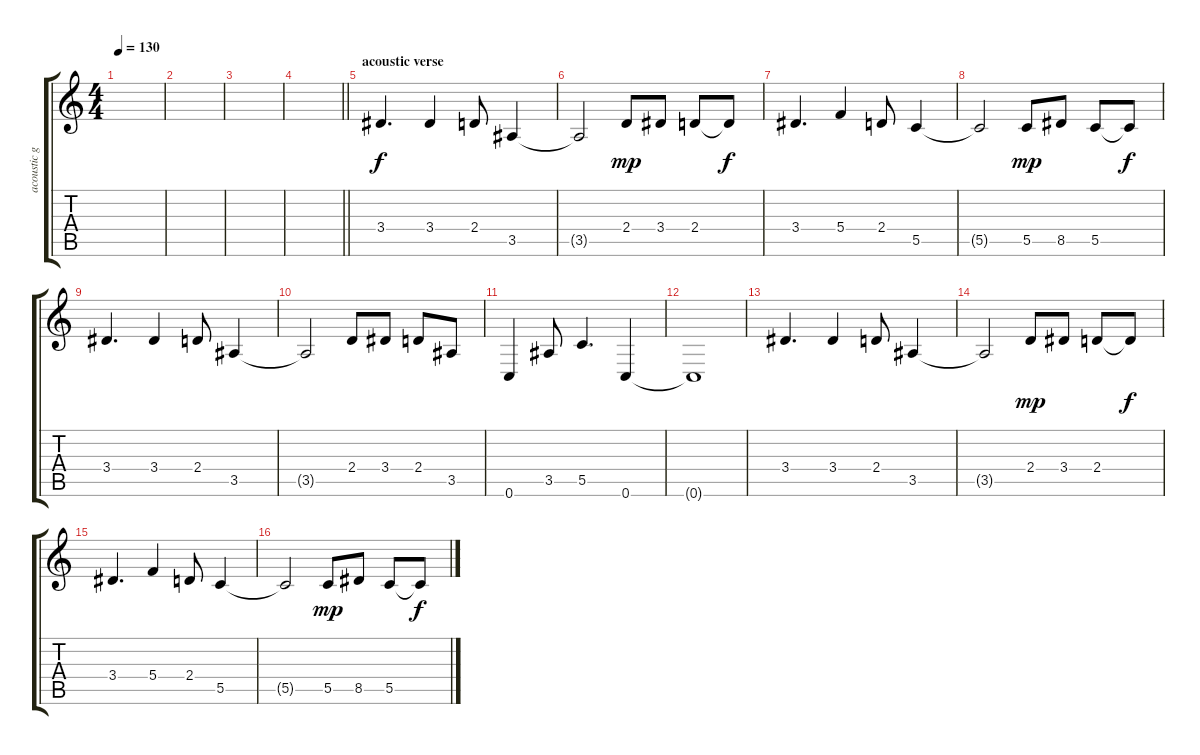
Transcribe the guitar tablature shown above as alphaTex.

\track ("acoustic guitar" "acoustic g") {instrument acousticguitarsteel}
\staff {score tabs}
\tuning (D4 A3 F3 C3 G2 C2) {hide}
\ts (4 4)
\tempo 130
\clef g2
\ks c
|
|
|
\barLineRight lightlight
|
\section ("" "acoustic verse")
3.4.4{d} 3.4.4 2.4.8 3.5.4 |
3.5{t}.2 2.4.8{dy mp} 3.4.8 2.4.8 2.4{t}.8{dy f} |
3.4.4{d} 5.4.4 2.4.8 5.5.4 |
5.5{t}.2 5.5.8{dy mp} 8.5.8 5.5.8 5.5{t}.8{dy f} |
3.4.4{d} 3.4.4 2.4.8 3.5.4 |
3.5{t}.2 2.4.8 3.4.8 2.4.8 3.5.8 |
0.6.4 3.5.8 5.5.4{d} 0.6.4 |
0.6{t}.1 |
3.4.4{d} 3.4.4 2.4.8 3.5.4 |
3.5{t}.2 2.4.8{dy mp} 3.4.8 2.4.8 2.4{t}.8{dy f} |
3.4.4{d} 5.4.4 2.4.8 5.5.4 |
5.5{t}.2 5.5.8{dy mp} 8.5.8 5.5.8 5.5{t}.8{dy f}
